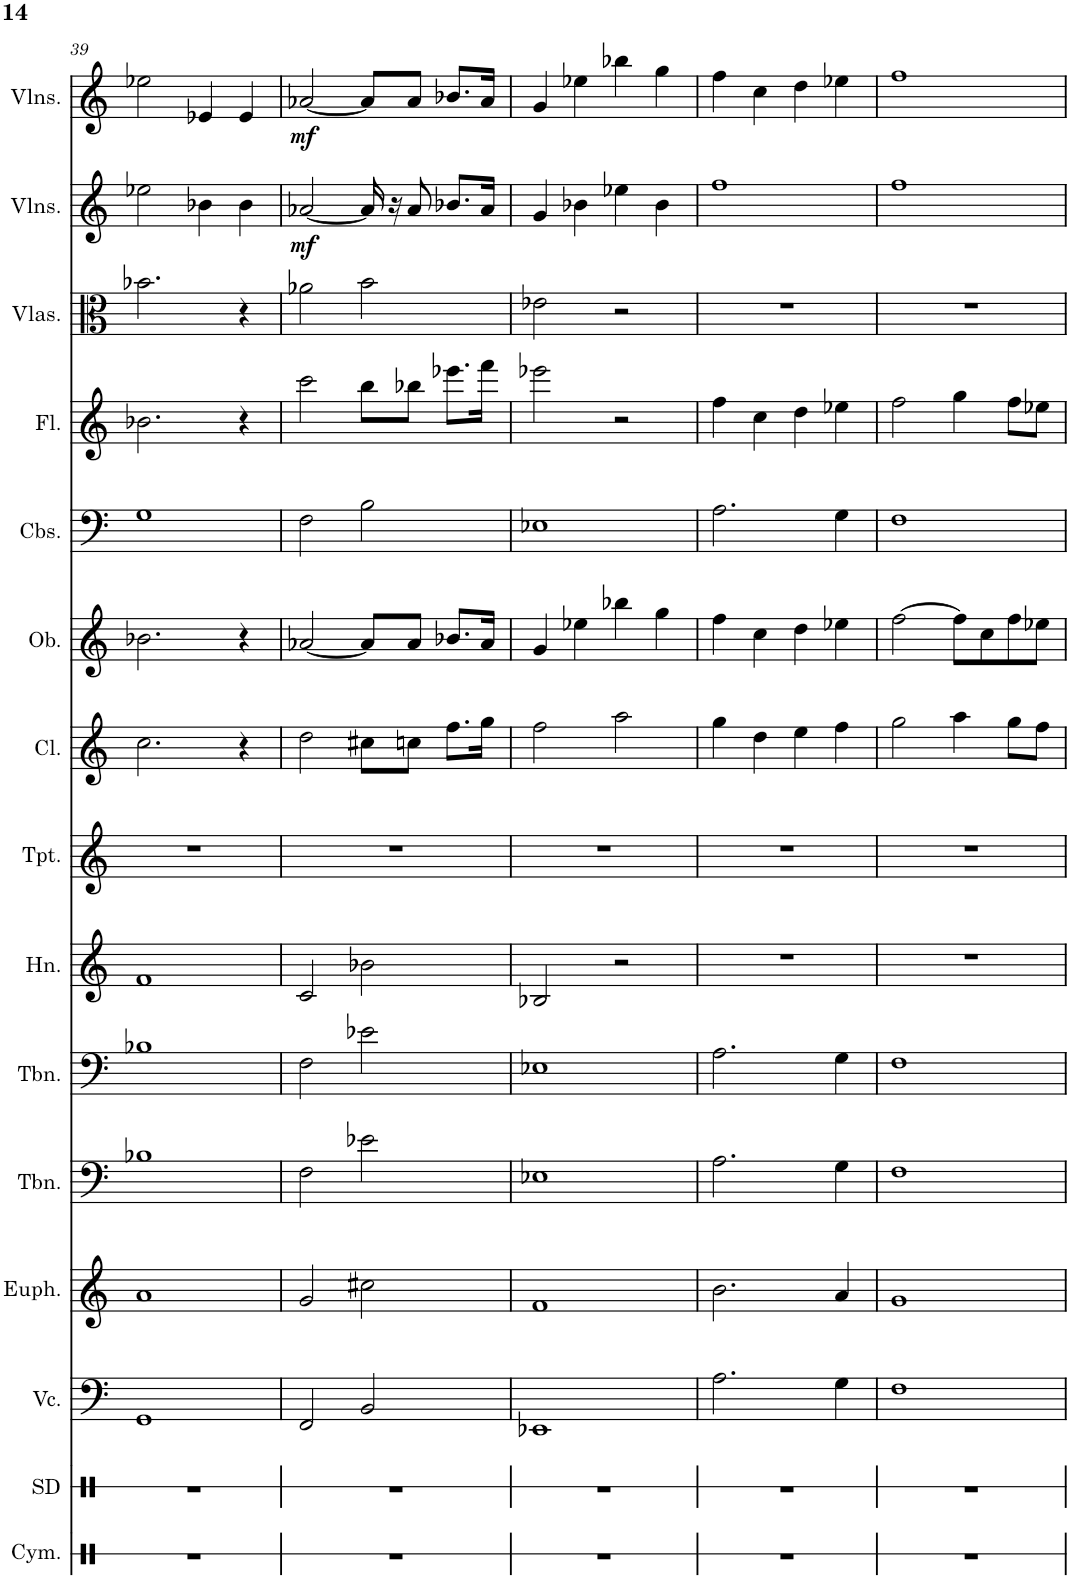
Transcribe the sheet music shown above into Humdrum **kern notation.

**kern	**kern	**kern	**kern	**kern	**kern	**kern	**kern	**kern	**kern	**kern	**kern	**kern	**kern	**dynam	**kern	**dynam
*part15	*part14	*part13	*part12	*part11	*part10	*part9	*part8	*part7	*part6	*part5	*part4	*part3	*part2	*part2	*part1	*part1
*staff15	*staff14	*staff13	*staff12	*staff11	*staff10	*staff9	*staff8	*staff7	*staff6	*staff5	*staff4	*staff3	*staff2	*staff2	*staff1	*staff1
*I"Cymbals	*I"Snare Drum	*I"Violoncello	*I"Euphonium	*I"Trombone	*I"Trombone	*I"Horn	*I"Trumpet	*I"Clarinet	*I"Oboe	*I"Contrabasses	*I"Flute	*I"Violas (section)	*I"Violins	*	*I"Violins	*
*I'Cym.	*I'SD	*I'Vc.	*I'Euph.	*I'Tbn.	*I'Tbn.	*I'Hn.	*I'Tpt.	*I'Cl.	*I'Ob.	*I'Cbs.	*I'Fl.	*I'Vlas.	*I'Vlns.	*	*I'Vlns.	*
!!LO:PB:g=z
*clefX	*clefX	*clefF4	*clefG2	*clefF4	*clefF4	*clefG2	*clefG2	*clefG2	*clefG2	*clefF4	*clefG2	*clefC3	*clefG2	*	*clefG2	*
*	*	*	*Trd8c14	*	*	*Trd4c7	*Trd1c2	*Trd1c2	*	*Trd7c12	*	*	*	*	*	*
*k[]	*k[]	*k[]	*k[]	*k[]	*k[]	*k[]	*k[]	*k[]	*k[]	*k[]	*k[]	*k[]	*k[]	*	*k[]	*
*M4/4	*M4/4	*M4/4	*M4/4	*M4/4	*M4/4	*M4/4	*M4/4	*M4/4	*M4/4	*M4/4	*M4/4	*M4/4	*M4/4	*	*M4/4	*
=39	=39	=39	=39	=39	=39	=39	=39	=39	=39	=39	=39	=39	=39	=39	=39	=39
1r	1r	1GG	1a	1B-X	1B-X	1f	1r	2.cc\	2.b-X\	1G	2.b-X\	2.b-X\	2ee-X\	.	2ee-X\	.
.	.	.	.	.	.	.	.	.	.	.	.	.	4b-X\	.	4e-X/	.
.	.	.	.	.	.	.	.	4r	4r	.	4r	4r	4b-\	.	4e-/	.
=40	=40	=40	=40	=40	=40	=40	=40	=40	=40	=40	=40	=40	=40	=40	=40	=40
!	!	!	!	!	!	!	!	!	!	!	!	!	!	!LO:DY:b	!	!LO:DY:b
1r	1r	2FF/	2g/	2F\	2F\	2c/	1r	2dd\	[2a-X/	2F\	2ccc\	2a-X\	[2a-X/	mf	[2a-X/	mf
.	.	2BB/	2cc#X\	2e-X\	2e-X\	2b-X\	.	8cc#X\L	8a-/L]	2B\	8bb\L	2b\	16a-/]	.	8a-/L]	.
.	.	.	.	.	.	.	.	.	.	.	.	.	16r	.	.	.
.	.	.	.	.	.	.	.	8ccn\J	8a-/J	.	8bb-X\J	.	8a-/	.	8a-/J	.
.	.	.	.	.	.	.	.	8.ff\L	8.b-X/L	.	8.eee-X\L	.	8.b-X/L	.	8.b-X/L	.
.	.	.	.	.	.	.	.	16gg\Jk	16a-/Jk	.	16fff\Jk	.	16a-/Jk	.	16a-/Jk	.
=41	=41	=41	=41	=41	=41	=41	=41	=41	=41	=41	=41	=41	=41	=41	=41	=41
1r	1r	1EE-X	1f	1E-X	1E-X	2B-X/	1r	2ff\	4g/	1E-X	2eee-X\	2e-X\	4g/	.	4g/	.
.	.	.	.	.	.	.	.	.	4ee-X\	.	.	.	4b-X\	.	4ee-X\	.
.	.	.	.	.	.	2r	.	2aa\	4bb-X\	.	2r	2r	4ee-X\	.	4bb-X\	.
.	.	.	.	.	.	.	.	.	4gg\	.	.	.	4b-\	.	4gg\	.
=42	=42	=42	=42	=42	=42	=42	=42	=42	=42	=42	=42	=42	=42	=42	=42	=42
1r	1r	2.A\	2.b\	2.A\	2.A\	1r	1r	4gg\	4ff\	2.A\	4ff\	1r	1ff	.	4ff\	.
.	.	.	.	.	.	.	.	4dd\	4cc\	.	4cc\	.	.	.	4cc\	.
.	.	.	.	.	.	.	.	4ee\	4dd\	.	4dd\	.	.	.	4dd\	.
.	.	4G\	4a/	4G\	4G\	.	.	4ff\	4ee-X\	4G\	4ee-X\	.	.	.	4ee-X\	.
=43	=43	=43	=43	=43	=43	=43	=43	=43	=43	=43	=43	=43	=43	=43	=43	=43
1r	1r	1F	1g	1F	1F	1r	1r	2gg\	[2ff\	1F	2ff\	1r	1ff	.	1ff	.
.	.	.	.	.	.	.	.	4aa\	8ff\L]	.	4gg\	.	.	.	.	.
.	.	.	.	.	.	.	.	.	8cc\	.	.	.	.	.	.	.
.	.	.	.	.	.	.	.	8gg\L	8ff\	.	8ff\L	.	.	.	.	.
.	.	.	.	.	.	.	.	8ff\J	8ee-X\J	.	8ee-X\J	.	.	.	.	.
=	=	=	=	=	=	=	=	=	=	=	=	=	=	=	=	=
*-	*-	*-	*-	*-	*-	*-	*-	*-	*-	*-	*-	*-	*-	*-	*-	*-
